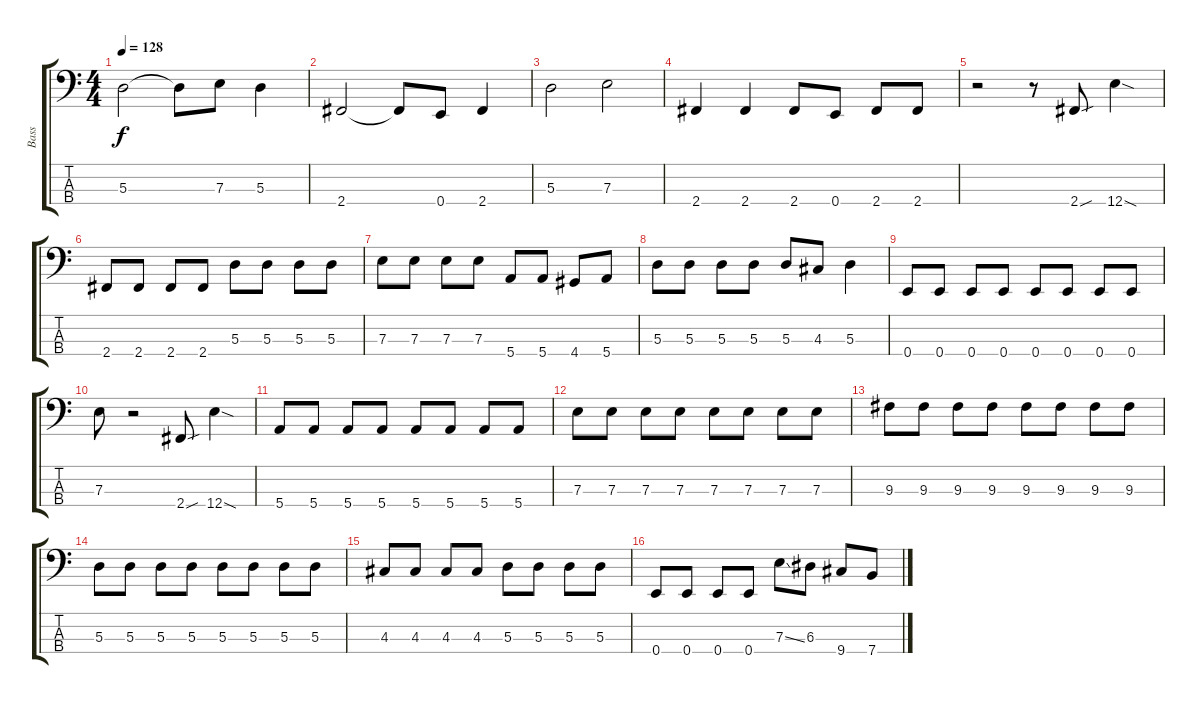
\track ("Bass" "Bass") {instrument electricbasspick}
\staff {score tabs}
\tuning (G2 D2 A1 E1) {hide}
\ts (4 4)
\tempo 128
\clef f4
\ks c
5.3.2{dy f} 5.3{t}.8 7.3.8 5.3.4 |
2.4.2 2.4{t}.8 0.4.8 2.4.4 |
5.3.2 7.3.2 |
2.4.4 2.4.4 2.4.8 0.4.8 2.4.8 2.4.8 |
r.2 r.8 2.4{sou}.8 12.4{sod}.4 |
2.4.8 2.4.8 2.4.8 2.4.8 5.3.8 5.3.8 5.3.8 5.3.8 |
7.3.8 7.3.8 7.3.8 7.3.8 5.4.8 5.4.8 4.4.8 5.4.8 |
5.3.8 5.3.8 5.3.8 5.3.8 5.3.8 4.3.8 5.3.4 |
0.4.8 0.4.8 0.4.8 0.4.8 0.4.8 0.4.8 0.4.8 0.4.8 |
7.3.8 r.2 2.4{sou}.8 12.4{sod}.4 |
5.4.8 5.4.8 5.4.8 5.4.8 5.4.8 5.4.8 5.4.8 5.4.8 |
7.3.8 7.3.8 7.3.8 7.3.8 7.3.8 7.3.8 7.3.8 7.3.8 |
9.3.8 9.3.8 9.3.8 9.3.8 9.3.8 9.3.8 9.3.8 9.3.8 |
5.3.8 5.3.8 5.3.8 5.3.8 5.3.8 5.3.8 5.3.8 5.3.8 |
4.3.8 4.3.8 4.3.8 4.3.8 5.3.8 5.3.8 5.3.8 5.3.8 |
0.4.8 0.4.8 0.4.8 0.4.8 7.3{ss}.8 6.3.8 9.4.8 7.4.8
